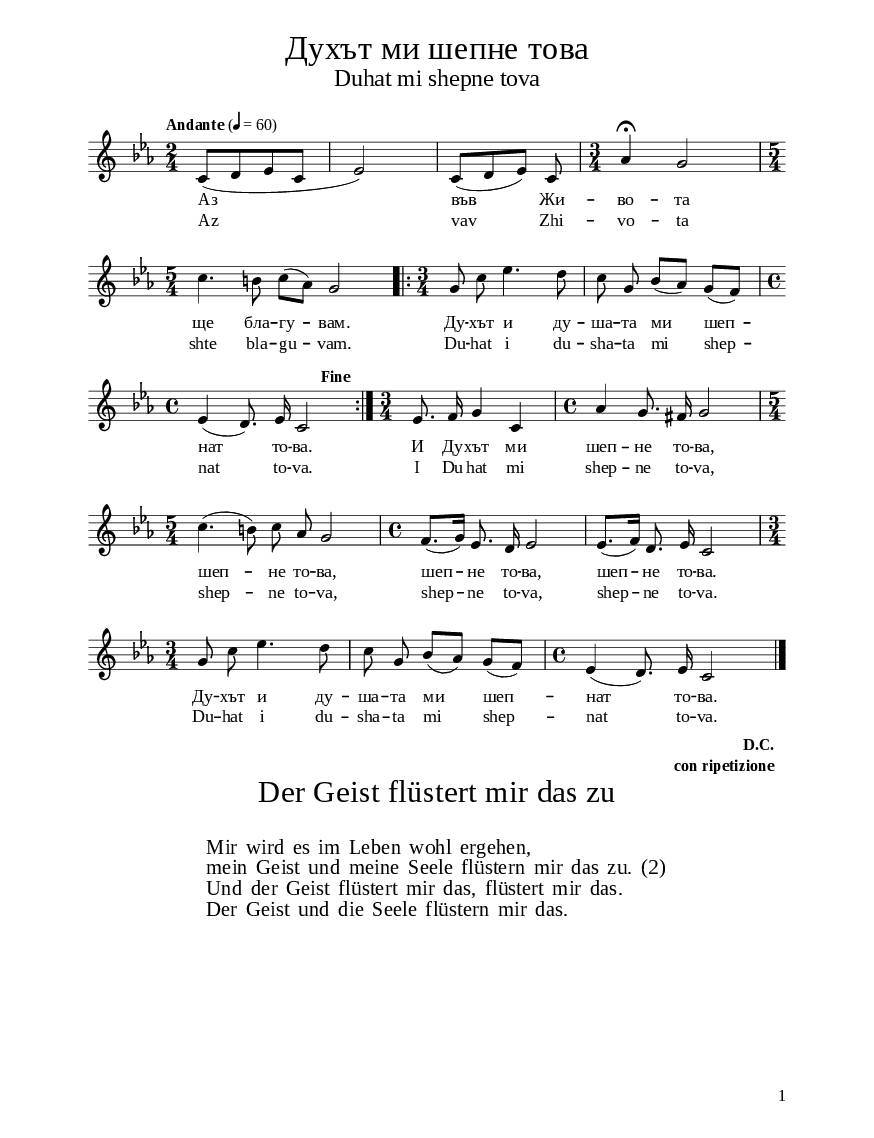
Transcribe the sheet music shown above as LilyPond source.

\version "2.22.1"

% include paper part and global functions
\include "include/globals.ily"

\bookpart {
  \include "include/bookpart-paper.ily"
  \score {
    \include "include/score-layout.ily"


    \new Voice \absolute{
      \clef treble
      \key es \major
      \time 2/4
      \tempoFunc "Andante" 4 "60"
      \autoBeamOff

      c'8 ( [ d'8 es'8 c'8 ] | es'2 ) | c'8 ( [ d'8 es'8] ) c'8 | \time 3/4  | as'4 ^\fermata g'2 | \time 5/4 \break

      c''4. b'8 c''8 ( [ as'8 ) ] g'2 | \repeat volta 2 {
        \time 3/4 g'8 c''8 es''4. d''8 | c''8 g'8 bes'8 ( [ as'8 ) ] g'8 ( [ f'8 ) ] | \time 4/4 \break

        es'4 ( d'8. ) es'16 \tempo "      Fine" c'2
      } \time 3/4 | es'8. f'16 g'4 c'4 | \time 4/4 | as'4 g'8. fis'16 g'2 | \time 5/4 \break

      c''4. ( b'8 ) c''8 as'8 g'2 | \time 4/4 | f'8. ( [ g'16 ) ] es'8. d'16 es'2 | es'8. ( [ f'16 ) ] d'8. es'16 c'2 | \time 3/4 \break

      g'8 c''8 es''4. d''8 | c''8 g'8 bes'8 ( [ as'8 ) ] g'8 ( [ f'8 ) ] | \time 4/4 | es'4 ( d'8. ) es'16 c'2  \bar "|."

    }

    \addlyrics {
      Аз     във   Жи --
      во -- та ще бла -- гу -- вам. Ду
      -- хът и ду -- ша -- та ми  шеп
      -- нат  то -- ва. И Ду -- хът
      ми шеп -- не то -- ва, шеп -- не
      то -- ва, шеп -- не то -- ва,
      шеп -- не то -- ва. Ду -- хът и
      ду -- ша -- та ми  шеп -- нат
      то -- ва.}
      \addlyrics {
        Az     vav   Zhi --
        vo -- ta shte bla -- gu -- vam. Du
        -- hat i du -- sha -- ta mi  shep
        -- nat  to -- va. I Du -- hat
        mi shep -- ne to -- va, shep -- ne
        to -- va, shep -- ne to -- va,
        shep -- ne to -- va. Du -- hat i
        du -- sha -- ta mi  shep -- nat
        to -- va.}


        \header {
          title = \titleFunc "Духът ми шепне това" "Duhat mi shepne tova"
        }

        \midi{}

      } % score

      \markup \dc-two "D.C." "con ripetizione"
      

      % include foreign translation(s) of the song
    
      \version "2.22.0"

\markup \fill-line { \fontsize #6 "Der Geist flüstert mir das zu" }
\markup \null
\markup \null
\markup \fontsize #+2.5 {
  \hspace #10
  \override #'(baseline-skip . 2)

  \column {
    \line { " " }

\line { " " Mir wird es im Leben wohl ergehen, }

\line { " " mein Geist und meine Seele flüstern mir das zu. (2)}

\line { " " Und der Geist flüstert mir das, flüstert mir das.}

\line { " " Der Geist und die Seele flüstern mir das.}

  }
}


    } % bookpart
